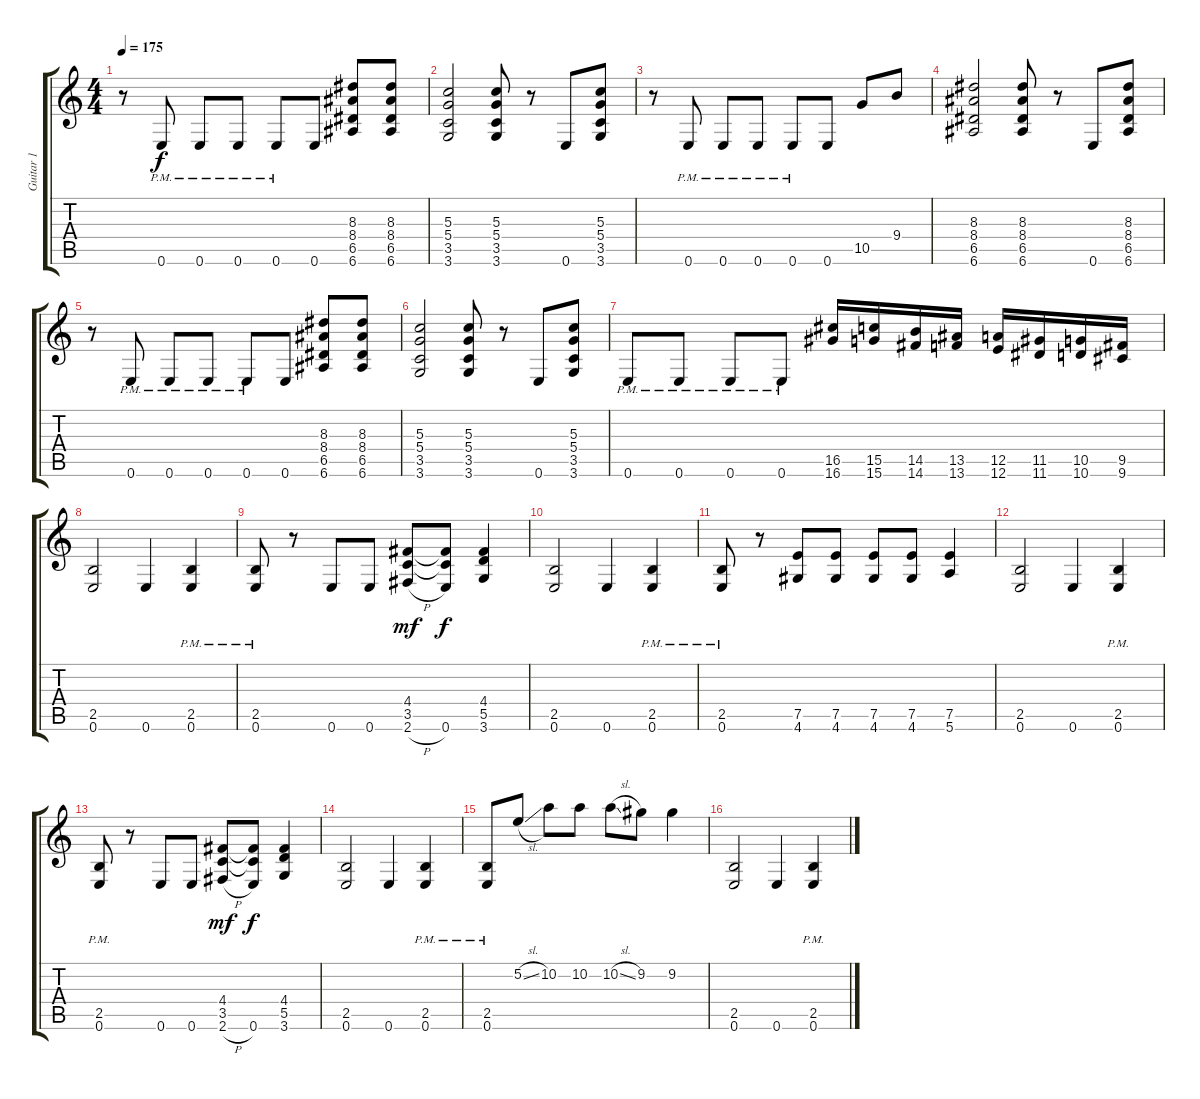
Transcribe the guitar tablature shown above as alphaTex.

\track ("Guitar 1" "Guitar 1") {instrument distortionguitar}
\staff {score tabs}
\tuning (E4 B3 G3 D3 A2 E2) {hide}
\ts (4 4)
\tempo 175
\clef g2
\ks c
r.8{dy f} 0.6{pm}.8 0.6{pm}.8 0.6{pm}.8 0.6{pm}.8 0.6.8 (8.3 8.4 6.5 6.6).8 (8.3 8.4 6.5 6.6).8 |
(5.3 5.4 3.5 3.6).2 (5.3 5.4 3.5 3.6).8 r.8 0.6.8 (5.3 5.4 3.5 3.6).8 |
r.8 0.6{pm}.8 0.6{pm}.8 0.6{pm}.8 0.6{pm}.8 0.6.8 10.5.8 9.4.8 |
(8.3 8.4 6.5 6.6).2 (8.3 8.4 6.5 6.6).8 r.8 0.6.8 (8.3 8.4 6.5 6.6).8 |
r.8 0.6{pm}.8 0.6{pm}.8 0.6{pm}.8 0.6{pm}.8 0.6.8 (8.3 8.4 6.5 6.6).8 (8.3 8.4 6.5 6.6).8 |
(5.3 5.4 3.5 3.6).2 (5.3 5.4 3.5 3.6).8 r.8 0.6.8 (5.3 5.4 3.5 3.6).8 |
0.6{pm}.8 0.6{pm}.8 0.6{pm}.8 0.6{pm}.8 (16.5 16.6).16{volume 16 instrument guitarfretnoise} (15.5 15.6).16 (14.5 14.6).16 (13.5 13.6).16 (12.5 12.6).16 (11.5 11.6).16 (10.5 10.6).16 (9.5 9.6).16 |
(2.5 0.6).2{volume 13 instrument distortionguitar} 0.6.4 (2.5{pm} 0.6).4 |
(2.5{pm} 0.6).8 r.8 0.6.8 0.6.8 (4.4 3.5 2.6{h}).8{dy mf} (4.4{t} 3.5{t} 0.6).8{dy f} (4.4 5.5 3.6).4 |
(2.5 0.6).2 0.6.4 (2.5{pm} 0.6).4 |
(2.5{pm} 0.6).8 r.8 (7.5 4.6).8 (7.5 4.6).8 (7.5 4.6).8 (7.5 4.6).8 (7.5 5.6).4 |
(2.5 0.6).2 0.6.4 (2.5{pm} 0.6).4 |
(2.5{pm} 0.6).8 r.8 0.6.8 0.6.8 (4.4 3.5 2.6{h}).8{dy mf} (4.4{t} 3.5{t} 0.6).8{dy f} (4.4 5.5 3.6).4 |
(2.5 0.6).2 0.6.4 (2.5{pm} 0.6).4 |
(2.5{pm} 0.6).8 5.2{sl}.8 10.2.8 10.2.8 10.2{sl}.8 9.2.8 9.2.4 |
(2.5 0.6).2 0.6.4 (2.5{pm} 0.6).4
